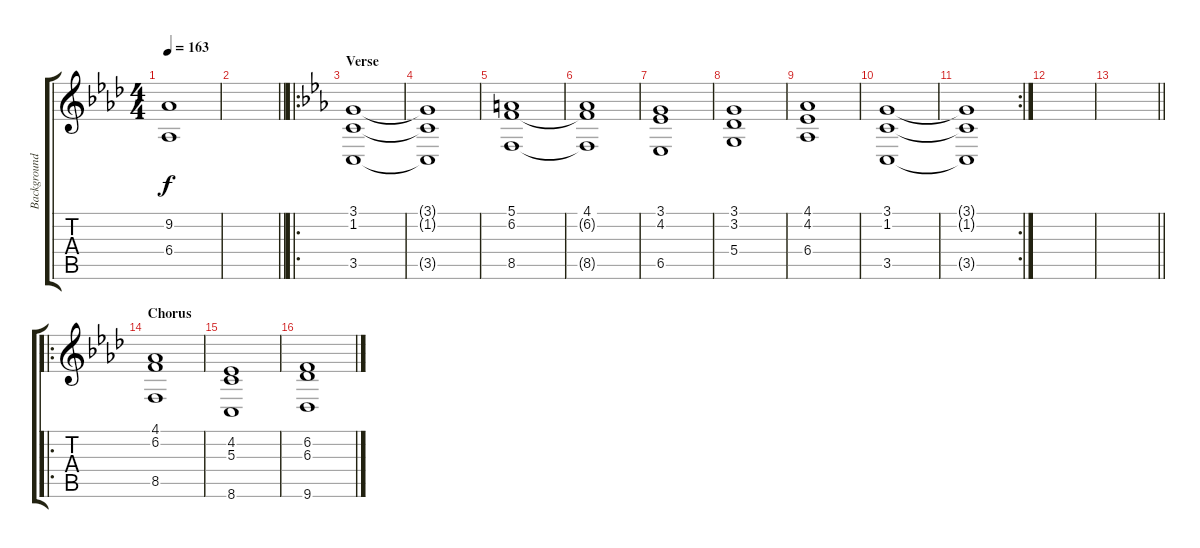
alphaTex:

\track ("Background keys" "Background") {instrument synthstrings1}
\staff {score tabs}
\tuning (E4 B3 G3 D3 A2 E2) {hide}
\ts (4 4)
\tempo 163
\clef g2
\ks fminor
(9.2 6.4).1{dy f} |
\barLineRight lightlight
|
\ro
\section ("" "Verse")
\ks cminor
(3.1 1.2 3.5).1 |
(3.1{t} 1.2{t} 3.5{t}).1 |
(5.1 6.2 8.5).1 |
(4.1 6.2{t} 8.5{t}).1 |
(3.1 4.2 6.5).1 |
(3.1 3.2 5.4).1 |
(4.1 4.2 6.4).1 |
(3.1 1.2 3.5).1 |
\rc 2
(3.1{t} 1.2{t} 3.5{t}).1 |
|
\barLineRight lightlight
|
\ro
\section ("" "Chorus")
\ks fminor
(4.1 6.2 8.5).1 |
(4.2 5.3 8.6).1 |
(6.2 6.3 9.6).1
